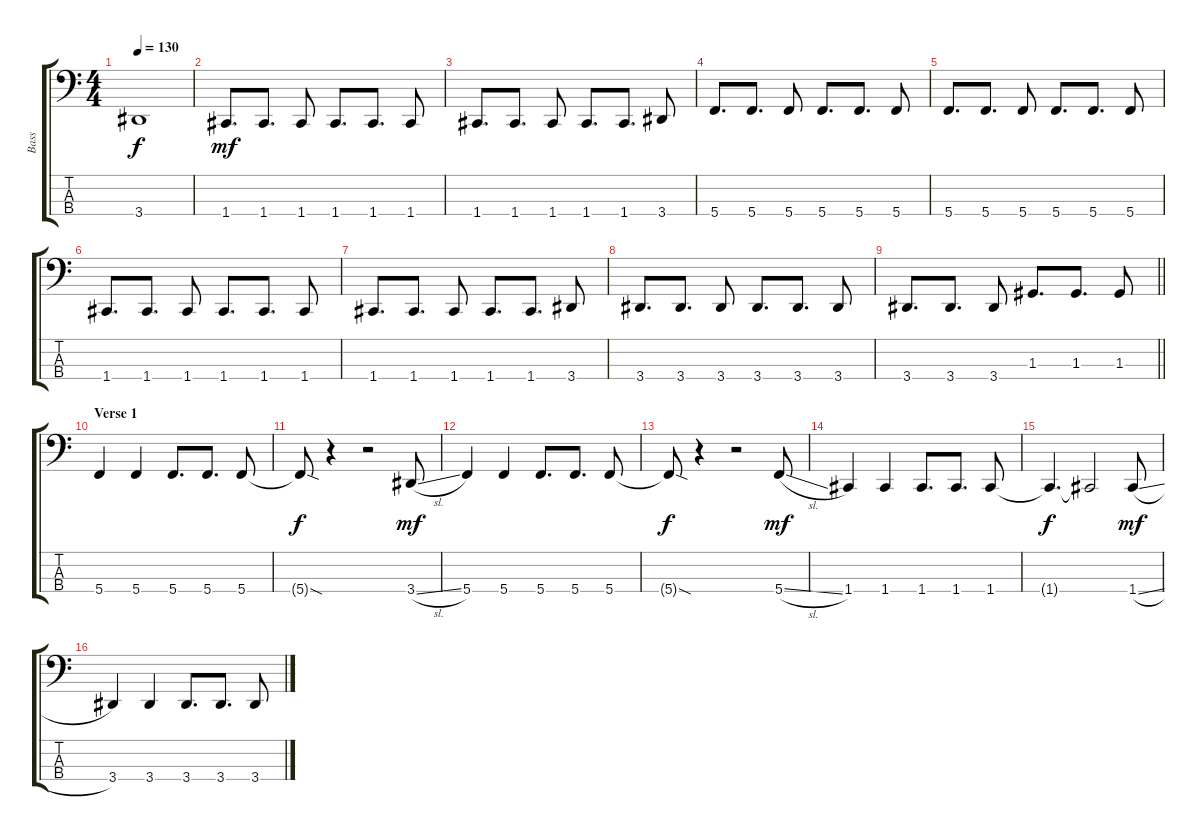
\track ("Bass" "Bass") {instrument electricbasspick}
\staff {score tabs}
\tuning (F2 C2 G1 C1) {hide}
\ts (4 4)
\tempo 130
\clef f4
\ks c
3.4.1{dy f} |
1.4.8{d dy mf} 1.4.8{d} 1.4.8 1.4.8{d} 1.4.8{d} 1.4.8 |
1.4.8{d} 1.4.8{d} 1.4.8 1.4.8{d} 1.4.8{d} 3.4.8 |
5.4.8{d} 5.4.8{d} 5.4.8 5.4.8{d} 5.4.8{d} 5.4.8 |
5.4.8{d} 5.4.8{d} 5.4.8 5.4.8{d} 5.4.8{d} 5.4.8 |
1.4.8{d} 1.4.8{d} 1.4.8 1.4.8{d} 1.4.8{d} 1.4.8 |
1.4.8{d} 1.4.8{d} 1.4.8 1.4.8{d} 1.4.8{d} 3.4.8 |
3.4.8{d} 3.4.8{d} 3.4.8 3.4.8{d} 3.4.8{d} 3.4.8 |
\barLineRight lightlight
3.4.8{d} 3.4.8{d} 3.4.8 1.3.8{d} 1.3.8{d} 1.3.8 |
\section ("" "Verse 1")
5.4.4 5.4.4 5.4.8{d} 5.4.8{d} 5.4.8 |
5.4{sod t}.8{dy f} r.4 r.2 3.4{sl}.8{dy mf} |
5.4.4 5.4.4 5.4.8{d} 5.4.8{d} 5.4.8 |
5.4{sod t}.8{dy f} r.4 r.2 5.4{sl}.8{dy mf} |
1.4.4 1.4.4 1.4.8{d} 1.4.8{d} 1.4.8 |
1.4{t}.4{d dy f} 1.4{t}.2 1.4{sl}.8{dy mf} |
3.4.4 3.4.4 3.4.8{d} 3.4.8{d} 3.4.8
